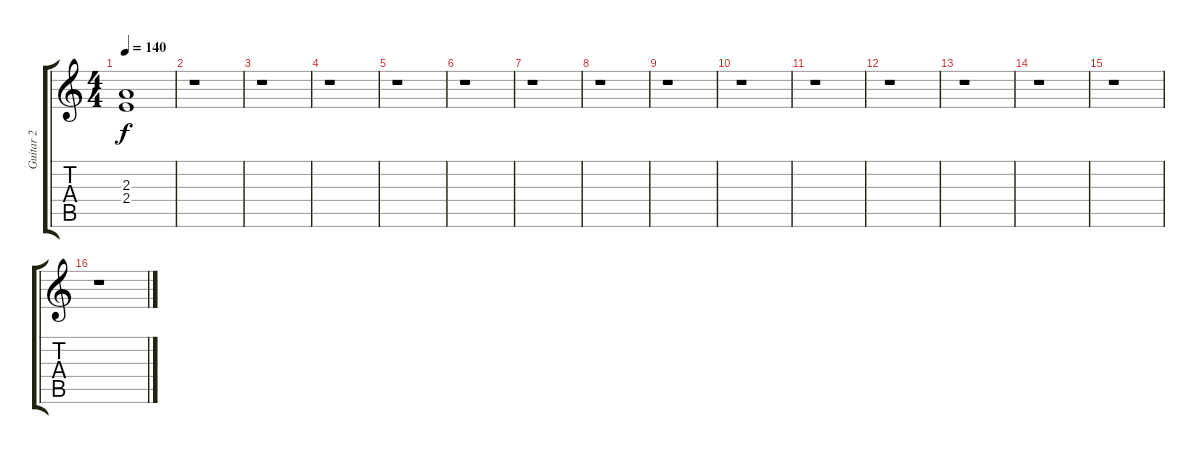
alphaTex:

\track ("Guitar 2" "Guitar 2") {instrument overdrivenguitar}
\staff {score tabs}
\tuning (E4 B3 G3 D3 A2 E2) {hide}
\ts (4 4)
\tempo 140
\clef g2
\ks c
(2.3{t} 2.4{t}).1{dy f} |
r.1 |
r.1 |
r.1 |
r.1 |
r.1 |
r.1 |
r.1 |
r.1 |
r.1 |
r.1 |
r.1 |
r.1 |
r.1 |
r.1 |
r.1
